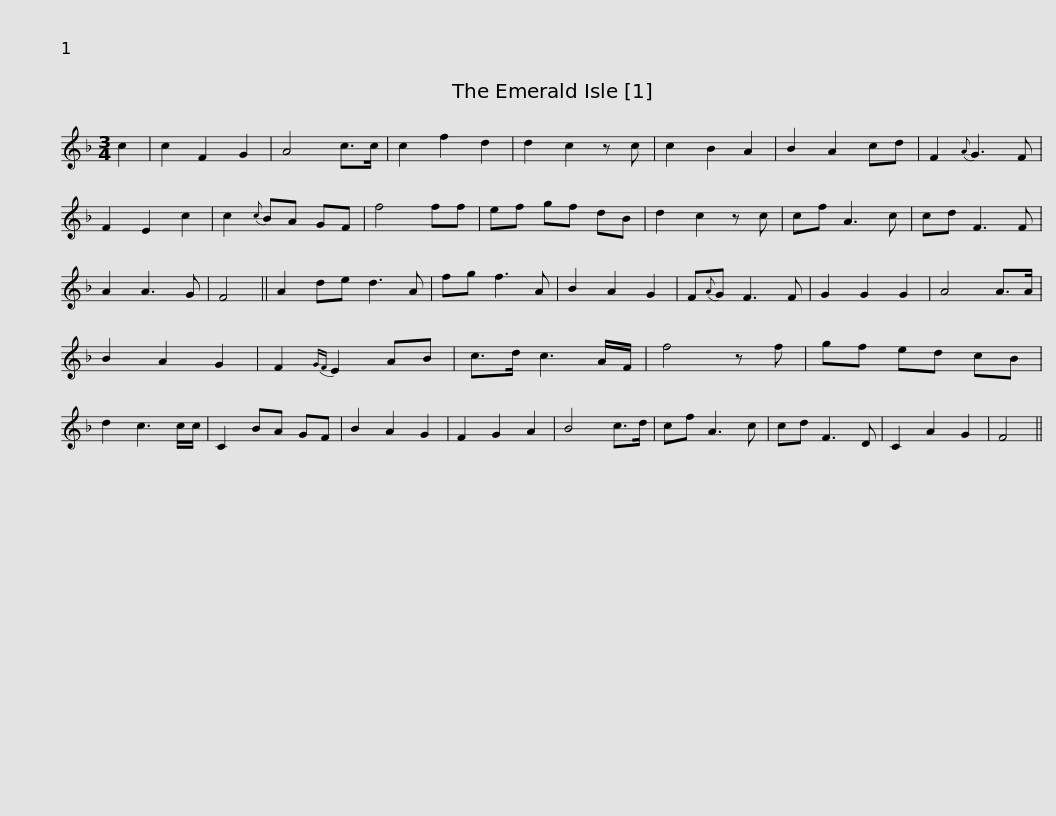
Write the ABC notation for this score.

X:1
L:1/8
M:3/4
I:linebreak $
K:F
V:1 treble
V:1
 c2 | c2 F2 G2 | A4 c>c | c2 f2 d2 | d2 c2 z c | %5
 c2 B2 A2 | B2 A2 cd | F2{A} G3 F | F2 E2 c2 | c2{c} BA GF | %10
 f4 ff |$ ef gf dB | d2 c2 z c | cf A3 c | cd F3 F | %15
 A2 A3 G | F4 || A2 de d3 A | fg f3 A | B2 A2 G2 |$ %20
 F{A}G F3 F | G2 G2 G2 | A4 A>A | B2 A2 G2 | F2{GF} E2 AB | %25
 c>d c3 A/F/ | f4 z f | gf ed cB | d2 c3 c/c/ |$ C2 BA GF | %30
 B2 A2 G2 | F2 G2 A2 | B4 c>d | cf A3 c | cd F3 D | %35
 C2 A2 G2 | F4 || %37
